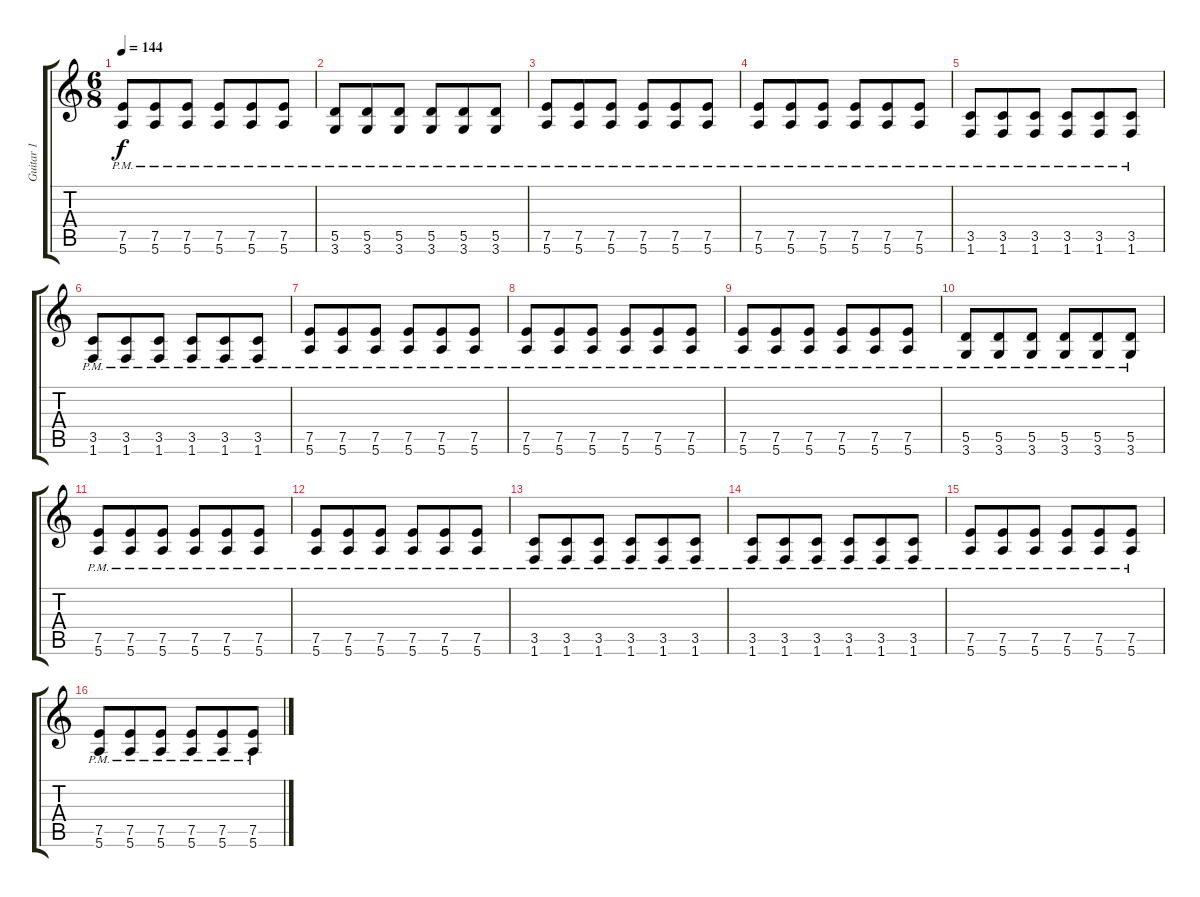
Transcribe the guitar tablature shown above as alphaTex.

\track ("Guitar 1" "Guitar 1") {instrument distortionguitar}
\staff {score tabs}
\tuning (E4 B3 G3 D3 A2 E2) {hide}
\ts (6 8)
\tempo 144
\clef g2
\ks c
(7.5{pm} 5.6{pm}).8{dy f} (7.5{pm} 5.6{pm}).8 (7.5{pm} 5.6{pm}).8 (7.5{pm} 5.6{pm}).8 (7.5{pm} 5.6{pm}).8 (7.5{pm} 5.6{pm}).8 |
(5.5{pm} 3.6{pm}).8 (5.5{pm} 3.6{pm}).8 (5.5{pm} 3.6{pm}).8 (5.5{pm} 3.6{pm}).8 (5.5{pm} 3.6{pm}).8 (5.5{pm} 3.6{pm}).8 |
(7.5{pm} 5.6{pm}).8 (7.5{pm} 5.6{pm}).8 (7.5{pm} 5.6{pm}).8 (7.5{pm} 5.6{pm}).8 (7.5{pm} 5.6{pm}).8 (7.5{pm} 5.6{pm}).8 |
(7.5{pm} 5.6{pm}).8 (7.5{pm} 5.6{pm}).8 (7.5{pm} 5.6{pm}).8 (7.5{pm} 5.6{pm}).8 (7.5{pm} 5.6{pm}).8 (7.5{pm} 5.6{pm}).8 |
(3.5{pm} 1.6{pm}).8 (3.5{pm} 1.6{pm}).8 (3.5{pm} 1.6{pm}).8 (3.5{pm} 1.6{pm}).8 (3.5{pm} 1.6{pm}).8 (3.5{pm} 1.6{pm}).8 |
(3.5{pm} 1.6{pm}).8 (3.5{pm} 1.6{pm}).8 (3.5{pm} 1.6{pm}).8 (3.5{pm} 1.6{pm}).8 (3.5{pm} 1.6{pm}).8 (3.5{pm} 1.6{pm}).8 |
(7.5{pm} 5.6{pm}).8 (7.5{pm} 5.6{pm}).8 (7.5{pm} 5.6{pm}).8 (7.5{pm} 5.6{pm}).8 (7.5{pm} 5.6{pm}).8 (7.5{pm} 5.6{pm}).8 |
(7.5{pm} 5.6{pm}).8 (7.5{pm} 5.6{pm}).8 (7.5{pm} 5.6{pm}).8 (7.5{pm} 5.6{pm}).8 (7.5{pm} 5.6{pm}).8 (7.5{pm} 5.6{pm}).8 |
(7.5{pm} 5.6{pm}).8 (7.5{pm} 5.6{pm}).8 (7.5{pm} 5.6{pm}).8 (7.5{pm} 5.6{pm}).8 (7.5{pm} 5.6{pm}).8 (7.5{pm} 5.6{pm}).8 |
(5.5{pm} 3.6{pm}).8 (5.5{pm} 3.6{pm}).8 (5.5{pm} 3.6{pm}).8 (5.5{pm} 3.6{pm}).8 (5.5{pm} 3.6{pm}).8 (5.5{pm} 3.6{pm}).8 |
(7.5{pm} 5.6{pm}).8 (7.5{pm} 5.6{pm}).8 (7.5{pm} 5.6{pm}).8 (7.5{pm} 5.6{pm}).8 (7.5{pm} 5.6{pm}).8 (7.5{pm} 5.6{pm}).8 |
(7.5{pm} 5.6{pm}).8 (7.5{pm} 5.6{pm}).8 (7.5{pm} 5.6{pm}).8 (7.5{pm} 5.6{pm}).8 (7.5{pm} 5.6{pm}).8 (7.5{pm} 5.6{pm}).8 |
(3.5{pm} 1.6{pm}).8 (3.5{pm} 1.6{pm}).8 (3.5{pm} 1.6{pm}).8 (3.5{pm} 1.6{pm}).8 (3.5{pm} 1.6{pm}).8 (3.5{pm} 1.6{pm}).8 |
(3.5{pm} 1.6{pm}).8 (3.5{pm} 1.6{pm}).8 (3.5{pm} 1.6{pm}).8 (3.5{pm} 1.6{pm}).8 (3.5{pm} 1.6{pm}).8 (3.5{pm} 1.6{pm}).8 |
(7.5{pm} 5.6{pm}).8 (7.5{pm} 5.6{pm}).8 (7.5{pm} 5.6{pm}).8 (7.5{pm} 5.6{pm}).8 (7.5{pm} 5.6{pm}).8 (7.5{pm} 5.6{pm}).8 |
(7.5{pm} 5.6{pm}).8 (7.5{pm} 5.6{pm}).8 (7.5{pm} 5.6{pm}).8 (7.5{pm} 5.6{pm}).8 (7.5{pm} 5.6{pm}).8 (7.5{pm} 5.6{pm}).8
